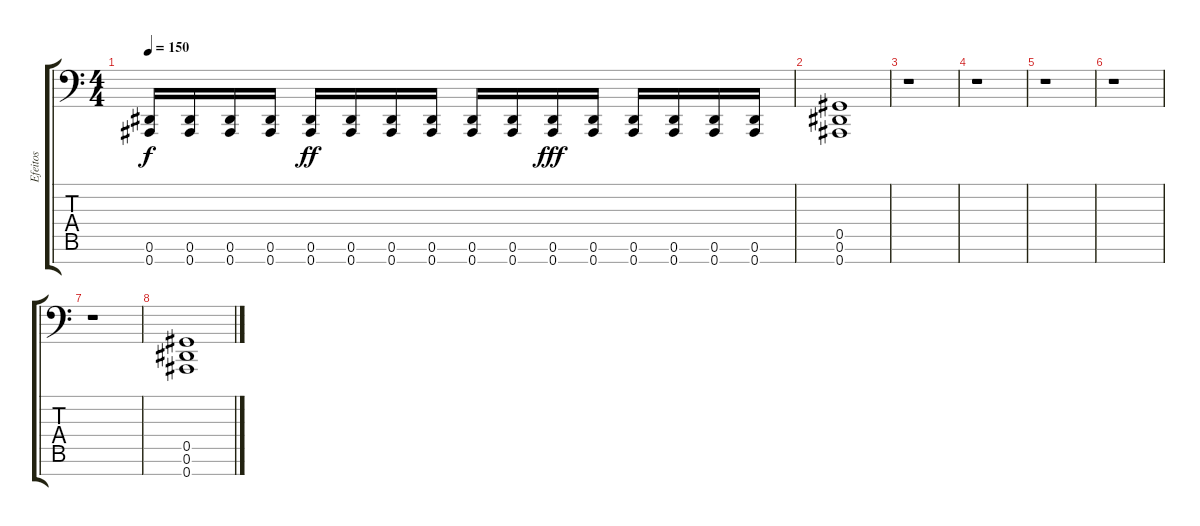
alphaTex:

\track ("Efeitos" "Efeitos") {instrument timpani}
\staff {score tabs}
\tuning (Eb4 Bb3 Gb3 Db3 Ab2 Eb2 Bb1) {hide}
\ts (4 4)
\tempo 150
\clef f4
\ks c
(0.6 0.7).16{dy f} (0.6 0.7).16 (0.6 0.7).16 (0.6 0.7).16 (0.6 0.7).16{dy ff} (0.6 0.7).16 (0.6 0.7).16 (0.6 0.7).16 (0.6 0.7).16 (0.6 0.7).16 (0.6 0.7).16{dy fff} (0.6 0.7).16 (0.6 0.7).16 (0.6 0.7).16 (0.6 0.7).16 (0.6 0.7).16 |
(0.5 0.6 0.7).1 |
r.1 |
r.1 |
r.1 |
r.1 |
r.1 |
(0.5 0.6 0.7).1{instrument timpani}
